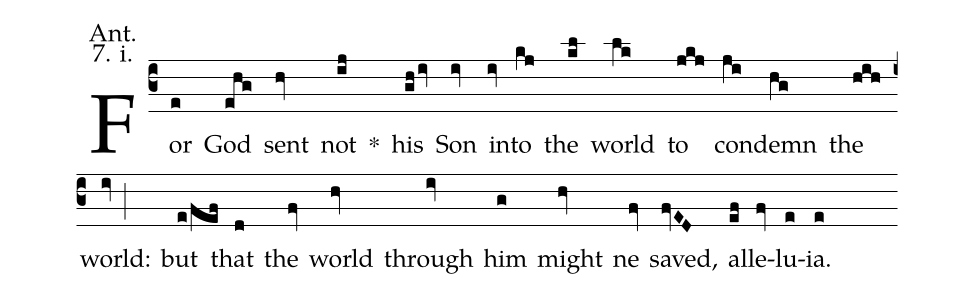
annotation: Ant.;
annotation: 7. i.;
%%
(c3) For(e) God(ehg) sent(hv) not(ij) <sp>*</sp>() his(ghiv) Son(iv) in(iv)to(kj) the(kl) world(lk) to(jkj) con(ji)demn(hg) the(hih) world:(iv;) but(e/fef) that(d) the(fv) world(hv) through(iv) him(g) might(hv) ne(fv) saved,(fvED) al(ef)le(fv)lu(e)ia.(e)
